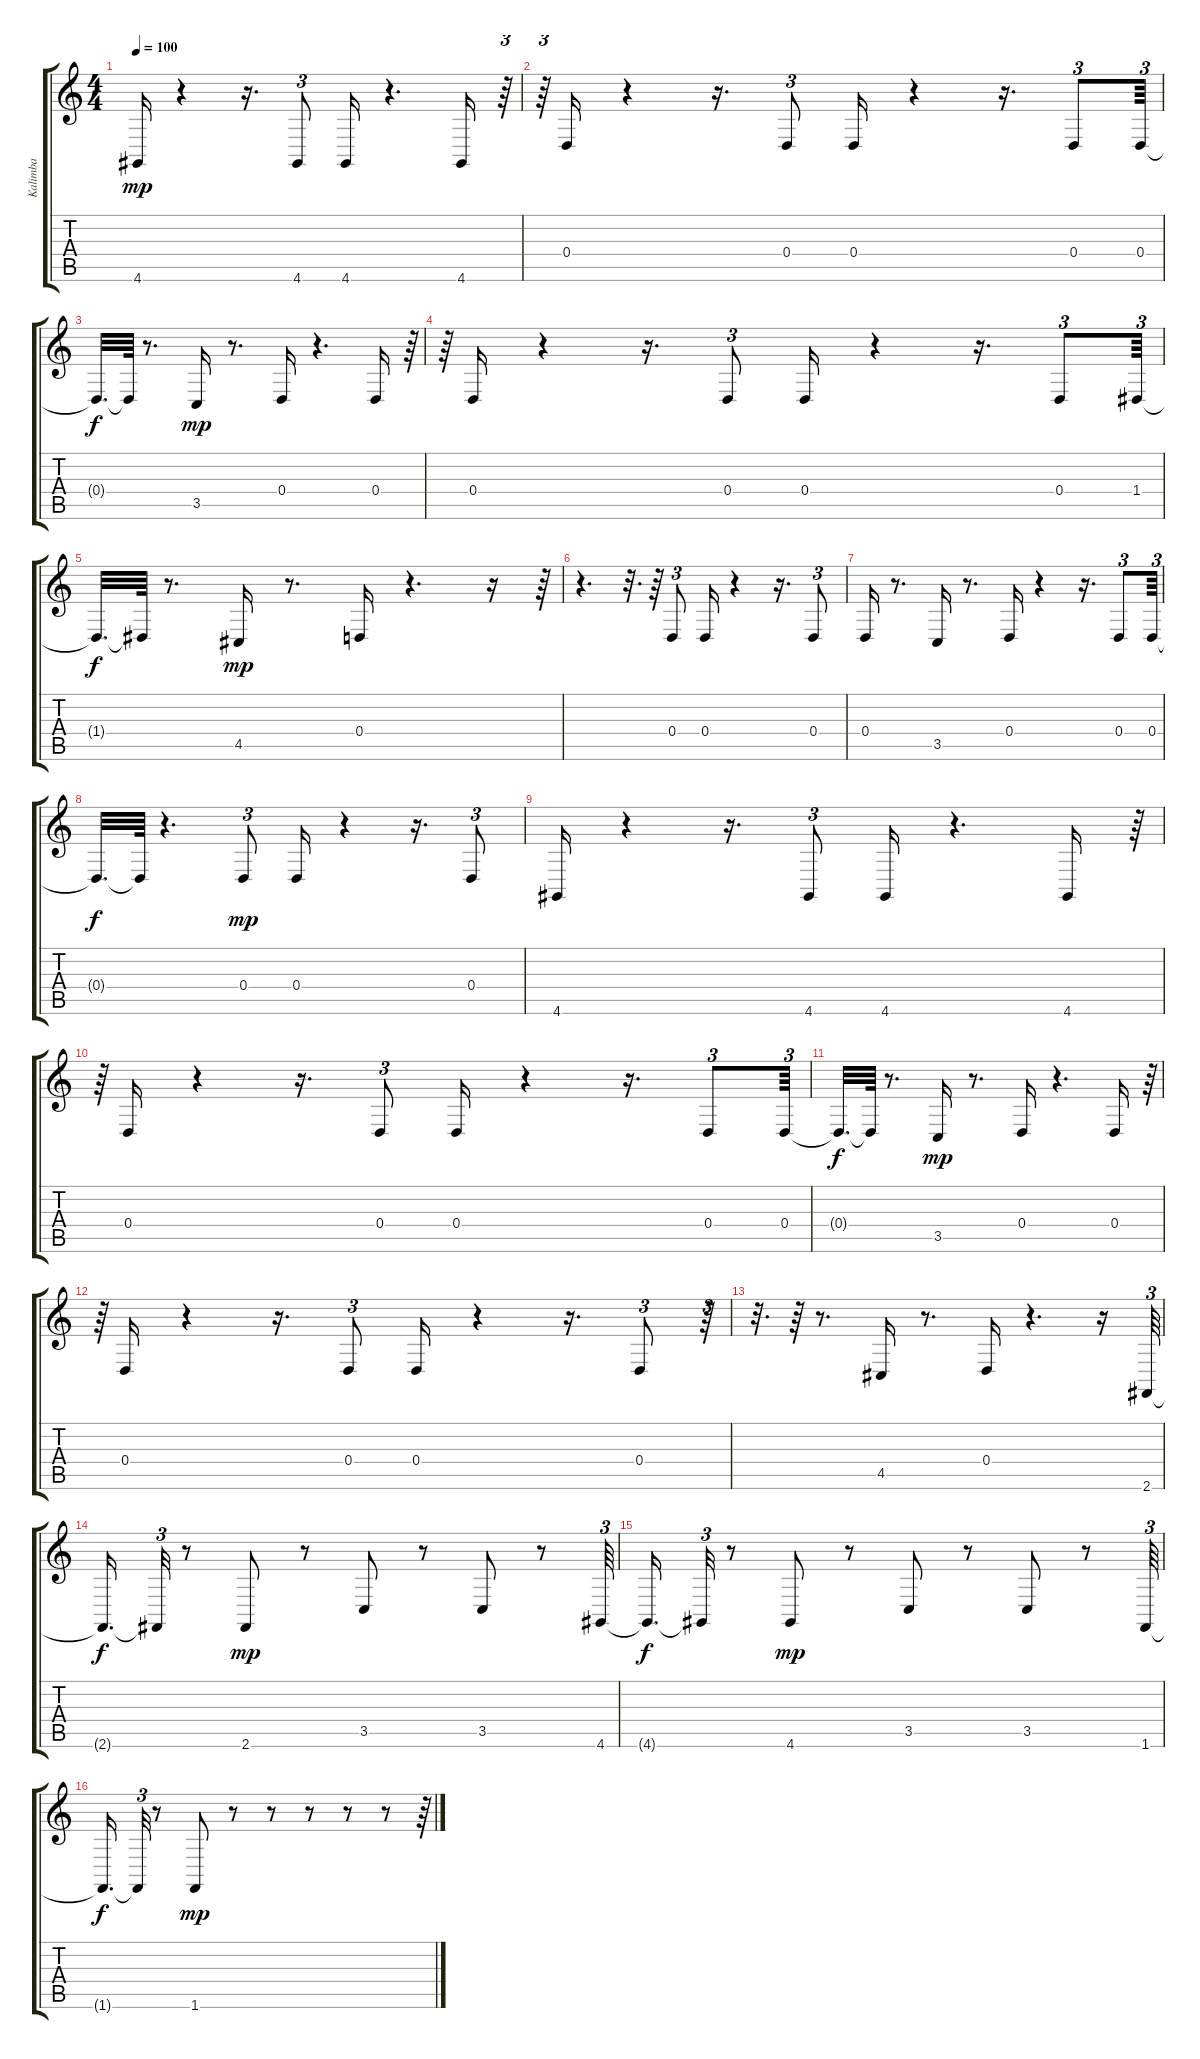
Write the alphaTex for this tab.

\track ("Kalimba" "Kalimba") {instrument kalimba}
\staff {score tabs}
\tuning (E4 B3 G3 D3 A2 E2) {hide}
\ts (4 4)
\tempo 100
\clef g2
\ks c
4.6.16{dy mp} r.4 r.16{d} 4.6.8{tu (3 2)} 4.6.16 r.4{d} 4.6.16 r.64{tu (3 2)} |
r.64{tu (3 2)} 0.4.16 r.4 r.16{d} 0.4.8{tu (3 2)} 0.4.16 r.4 r.16{d} 0.4.8{tu (3 2)} 0.4.64{tu (3 2)} |
0.4{t}.32{d dy f} 0.4{t}.64 r.8{d} 3.5.16{dy mp} r.8{d} 0.4.16 r.4{d} 0.4.16 r.64{tu (3 2)} |
r.64{tu (3 2)} 0.4.16 r.4 r.16{d} 0.4.8{tu (3 2)} 0.4.16 r.4 r.16{d} 0.4.8{tu (3 2)} 1.4.64{tu (3 2)} |
1.4{t}.32{d dy f} 1.4{t}.64 r.8{d} 4.5.16{dy mp} r.8{d} 0.4.16 r.4{d} r.16 r.64{tu (3 2)} |
r.4{d} r.32{d} r.64 0.4.8{tu (3 2)} 0.4.16 r.4 r.16{d} 0.4.8{tu (3 2)} |
0.4.16 r.8{d} 3.5.16 r.8{d} 0.4.16 r.4 r.16{d} 0.4.8{tu (3 2)} 0.4.64{tu (3 2)} |
0.4{t}.32{d dy f} 0.4{t}.64 r.4{d} 0.4.8{tu (3 2) dy mp} 0.4.16 r.4 r.16{d} 0.4.8{tu (3 2)} |
4.6.16 r.4 r.16{d} 4.6.8{tu (3 2)} 4.6.16 r.4{d} 4.6.16 r.64{tu (3 2)} |
r.64{tu (3 2)} 0.4.16 r.4 r.16{d} 0.4.8{tu (3 2)} 0.4.16 r.4 r.16{d} 0.4.8{tu (3 2)} 0.4.64{tu (3 2)} |
0.4{t}.32{d dy f} 0.4{t}.64 r.8{d} 3.5.16{dy mp} r.8{d} 0.4.16 r.4{d} 0.4.16 r.64{tu (3 2)} |
r.64{tu (3 2)} 0.4.16 r.4 r.16{d} 0.4.8{tu (3 2)} 0.4.16 r.4 r.16{d} 0.4.8{tu (3 2)} r.64{tu (3 2)} |
r.32{d} r.64 r.8{d} 4.5.16 r.8{d} 0.4.16 r.4{d} r.16 2.6.64{tu (3 2)} |
2.6{t}.16{d dy f} 2.6{t}.32{tu (3 2)} r.8 2.6.8{dy mp} r.8 3.5.8 r.8 3.5.8 r.8 4.6.64{tu (3 2)} |
4.6{t}.16{d dy f} 4.6{t}.32{tu (3 2)} r.8 4.6.8{dy mp} r.8 3.5.8 r.8 3.5.8 r.8 1.6.64{tu (3 2)} |
1.6{t}.16{d dy f} 1.6{t}.32{tu (3 2)} r.8 1.6.8{dy mp} r.8 r.8 r.8 r.8 r.8 r.64{tu (3 2)}
